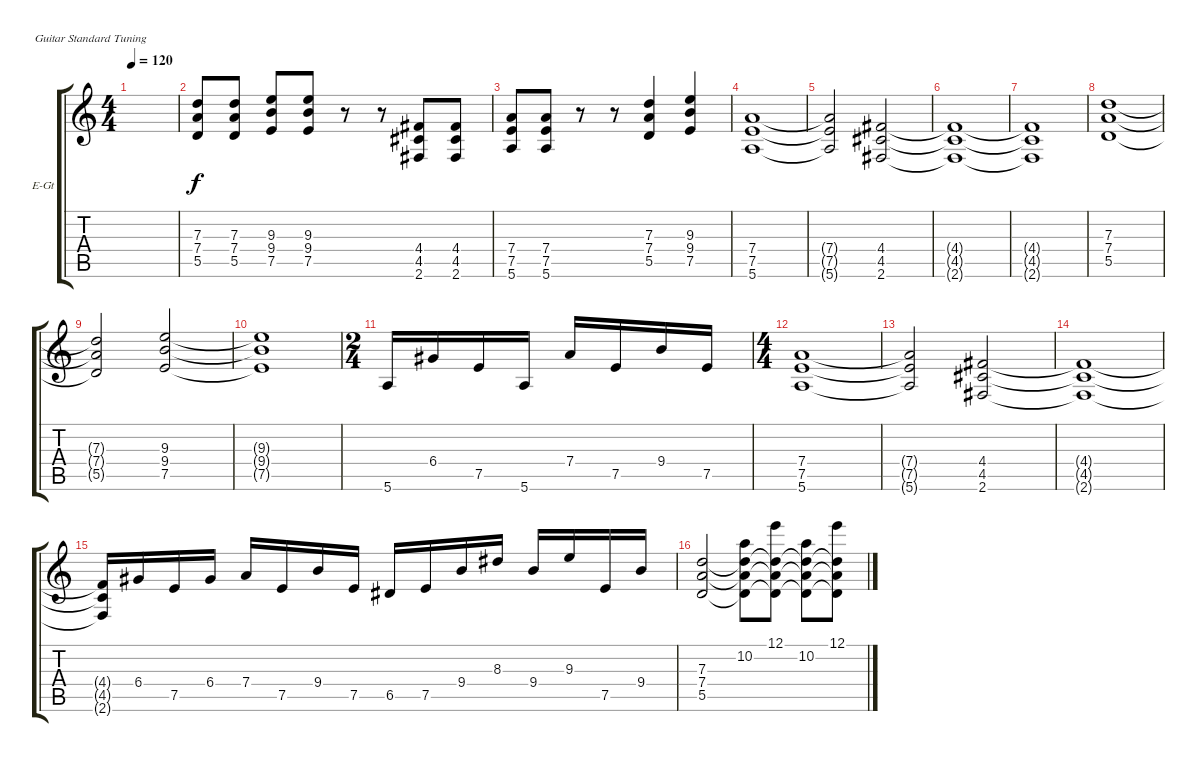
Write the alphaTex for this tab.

\defaultSystemsLayout 4
\bracketExtendMode groupsimilarinstruments
\firstSystemTrackNameOrientation horizontal
\otherSystemsTrackNameOrientation horizontal
\track ("Electric Guitar" "E-Gt") {instrument distortionguitar}
\staff {score tabs}
\tuning (E4 B3 G3 D3 A2 E2)
\ts (4 4)
\tempo 120
\clef g2
\ks c
|
(5.5 7.4 7.3).8 (5.5 7.4 7.3).8 (7.5 9.4 9.3).8 (7.5 9.4 9.3).8 r.8 r.8 (2.6 4.5 4.4).8 (2.6 4.5 4.4).8 |
(5.6 7.5 7.4).8 (5.6 7.5 7.4).8 r.8 r.8 (5.5 7.4 7.3).4 (7.5 9.4 9.3).4 |
(5.6 7.5 7.4).1 |
(5.6{t} 7.5{t} 7.4{t}).2 (2.6 4.5 4.4).2 |
(2.6{t} 4.5{t} 4.4{t}).1 |
(2.6{t} 4.5{t} 4.4{t}).1 |
(5.5 7.4 7.3).1 |
(5.5{t} 7.4{t} 7.3{t}).2 (7.5 9.4 9.3).2 |
(7.5{t} 9.4{t} 9.3{t}).1 |
\ts (2 4)
5.6.16 6.4.16 7.5.16 5.6.16 7.4.16 7.5.16 9.4.16 7.5.16 |
\ts (4 4)
(5.6 7.5 7.4).1 |
(5.6{t} 7.5{t} 7.4{t}).2 (2.6 4.5 4.4).2 |
(2.6{t} 4.5{t} 4.4{t}).1 |
(2.6{t} 4.5{t} 4.4{t}).16 6.4.16 7.5.16 6.4.16 7.4.16 7.5.16 9.4.16 7.5.16 6.5.16 7.5.16 9.4.16 8.3.16 9.4.16 9.3.16 7.5.16 9.4.16 |
(5.5 7.4 7.3).2 (5.5{t} 7.4{t} 7.3{t} 10.2).8 (7.3{t} 7.4{t} 5.5{t} 12.1).8 (7.3{t} 7.4{t} 5.5{t} 10.2).8 (7.3{t} 7.4{t} 5.5{t} 12.1).8
